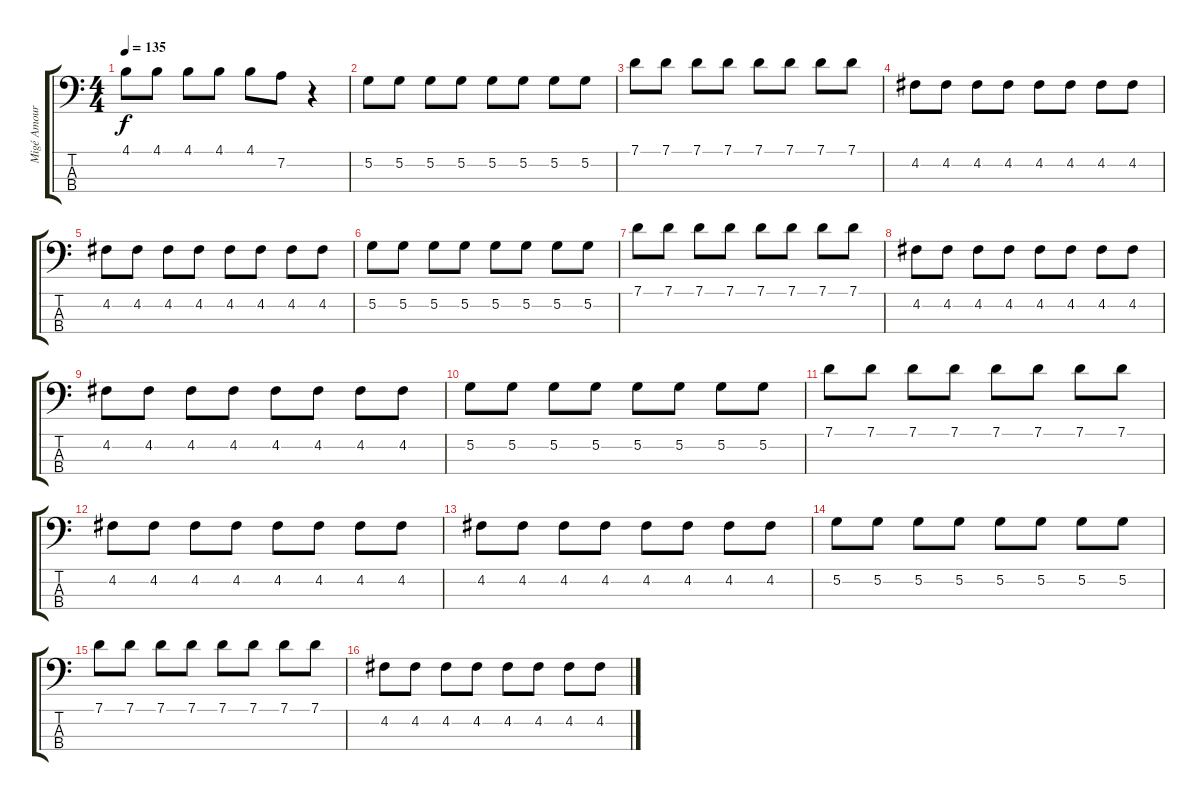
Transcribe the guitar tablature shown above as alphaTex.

\track ("Migé Amour" "Migé Amour") {instrument electricbassfinger}
\staff {score tabs}
\tuning (G2 D2 A1 E1) {hide}
\ts (4 4)
\tempo 135
\clef f4
\ks c
4.1.8{dy f} 4.1.8 4.1.8 4.1.8 4.1.8 7.2.8 r.4 |
5.2.8 5.2.8 5.2.8 5.2.8 5.2.8 5.2.8 5.2.8 5.2.8 |
7.1.8 7.1.8 7.1.8 7.1.8 7.1.8 7.1.8 7.1.8 7.1.8 |
4.2.8 4.2.8 4.2.8 4.2.8 4.2.8 4.2.8 4.2.8 4.2.8 |
4.2.8 4.2.8 4.2.8 4.2.8 4.2.8 4.2.8 4.2.8 4.2.8 |
5.2.8 5.2.8 5.2.8 5.2.8 5.2.8 5.2.8 5.2.8 5.2.8 |
7.1.8 7.1.8 7.1.8 7.1.8 7.1.8 7.1.8 7.1.8 7.1.8 |
4.2.8 4.2.8 4.2.8 4.2.8 4.2.8 4.2.8 4.2.8 4.2.8 |
4.2.8 4.2.8 4.2.8 4.2.8 4.2.8 4.2.8 4.2.8 4.2.8 |
5.2.8 5.2.8 5.2.8 5.2.8 5.2.8 5.2.8 5.2.8 5.2.8 |
7.1.8 7.1.8 7.1.8 7.1.8 7.1.8 7.1.8 7.1.8 7.1.8 |
4.2.8 4.2.8 4.2.8 4.2.8 4.2.8 4.2.8 4.2.8 4.2.8 |
4.2.8 4.2.8 4.2.8 4.2.8 4.2.8 4.2.8 4.2.8 4.2.8 |
5.2.8 5.2.8 5.2.8 5.2.8 5.2.8 5.2.8 5.2.8 5.2.8 |
7.1.8 7.1.8 7.1.8 7.1.8 7.1.8 7.1.8 7.1.8 7.1.8 |
4.2.8 4.2.8 4.2.8 4.2.8 4.2.8 4.2.8 4.2.8 4.2.8
